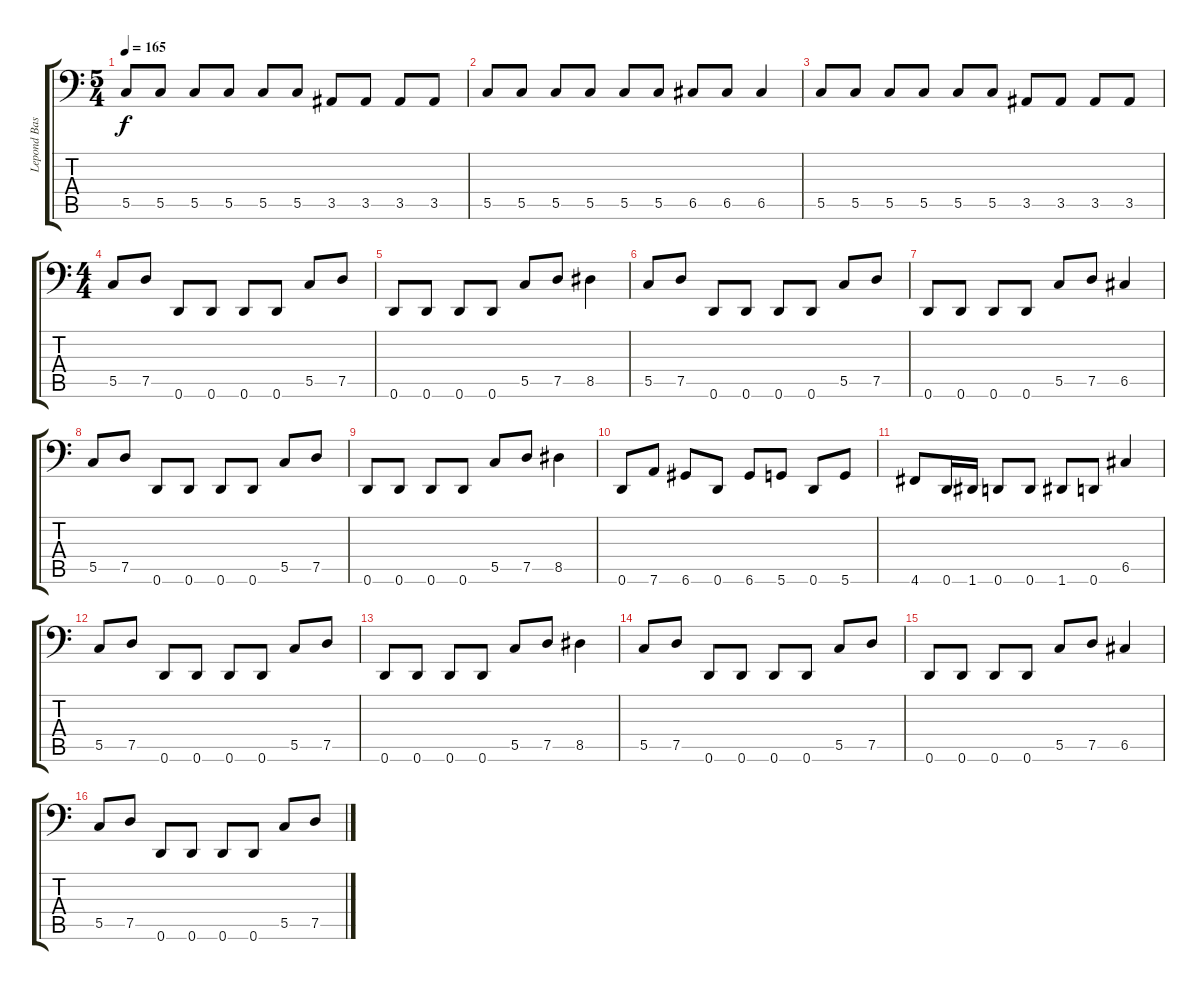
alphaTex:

\track ("Lepond Bass" "Lepond Bas") {instrument electricbassfinger}
\staff {score tabs}
\tuning (D3 A2 F2 C2 G1 D1) {hide}
\ts (5 4)
\tempo 165
\clef f4
\ks c
5.5.8{dy f} 5.5.8 5.5.8 5.5.8 5.5.8 5.5.8 3.5.8 3.5.8 3.5.8 3.5.8 |
5.5.8 5.5.8 5.5.8 5.5.8 5.5.8 5.5.8 6.5.8 6.5.8 6.5.4 |
5.5.8 5.5.8 5.5.8 5.5.8 5.5.8 5.5.8 3.5.8 3.5.8 3.5.8 3.5.8 |
\ts (4 4)
5.5.8 7.5.8 0.6.8 0.6.8 0.6.8 0.6.8 5.5.8 7.5.8 |
0.6.8 0.6.8 0.6.8 0.6.8 5.5.8 7.5.8 8.5.4 |
5.5.8 7.5.8 0.6.8 0.6.8 0.6.8 0.6.8 5.5.8 7.5.8 |
0.6.8 0.6.8 0.6.8 0.6.8 5.5.8 7.5.8 6.5.4 |
5.5.8 7.5.8 0.6.8 0.6.8 0.6.8 0.6.8 5.5.8 7.5.8 |
0.6.8 0.6.8 0.6.8 0.6.8 5.5.8 7.5.8 8.5.4 |
0.6.8 7.6.8 6.6.8 0.6.8 6.6.8 5.6.8 0.6.8 5.6.8 |
4.6.8 0.6.16 1.6.16 0.6.8 0.6.8 1.6.8 0.6.8 6.5.4 |
5.5.8 7.5.8 0.6.8 0.6.8 0.6.8 0.6.8 5.5.8 7.5.8 |
0.6.8 0.6.8 0.6.8 0.6.8 5.5.8 7.5.8 8.5.4 |
5.5.8 7.5.8 0.6.8 0.6.8 0.6.8 0.6.8 5.5.8 7.5.8 |
0.6.8 0.6.8 0.6.8 0.6.8 5.5.8 7.5.8 6.5.4 |
5.5.8 7.5.8 0.6.8 0.6.8 0.6.8 0.6.8 5.5.8 7.5.8
